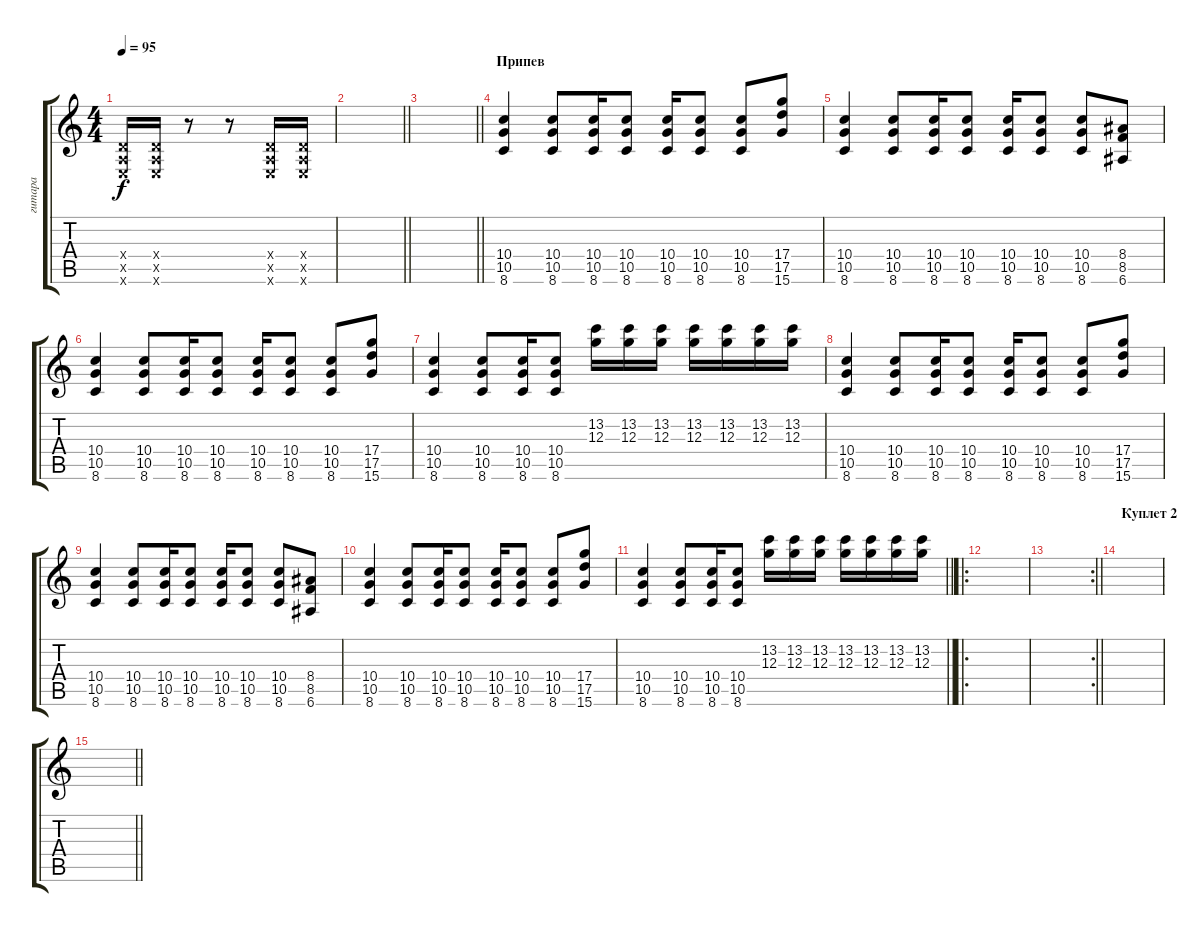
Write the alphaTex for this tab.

\track ("гитара" "гитара") {instrument distortionguitar}
\staff {score tabs}
\tuning (E4 B3 G3 D3 A2 E2) {hide}
\ts (4 4)
\tempo 95
\clef g2
\ks c
(0.4{x} 0.5{x} 0.6{x}).16{dy f} (0.4{x} 0.5{x} 0.6{x}).16 r.8 r.8 (0.4{x} 0.5{x} 0.6{x}).16 (0.4{x} 0.5{x} 0.6{x}).16 |
\barLineRight lightlight
|
\barLineRight lightlight
|
\section ("" "Припев")
(10.4 10.5 8.6).4{volume 13} (10.4 10.5 8.6).8 (10.4 10.5 8.6).16 (10.4 10.5 8.6).8 (10.4 10.5 8.6).16 (10.4 10.5 8.6).8 (10.4 10.5 8.6).8 (17.4 17.5 15.6).8 |
(10.4 10.5 8.6).4 (10.4 10.5 8.6).8 (10.4 10.5 8.6).16 (10.4 10.5 8.6).8 (10.4 10.5 8.6).16 (10.4 10.5 8.6).8 (10.4 10.5 8.6).8 (8.4 8.5 6.6).8 |
(10.4 10.5 8.6).4 (10.4 10.5 8.6).8 (10.4 10.5 8.6).16 (10.4 10.5 8.6).8 (10.4 10.5 8.6).16 (10.4 10.5 8.6).8 (10.4 10.5 8.6).8 (17.4 17.5 15.6).8 |
(10.4 10.5 8.6).4 (10.4 10.5 8.6).8 (10.4 10.5 8.6).16 (10.4 10.5 8.6).8 (13.2 12.3).16 (13.2 12.3).16 (13.2 12.3).16 (13.2 12.3).16 (13.2 12.3).16 (13.2 12.3).16 (13.2 12.3).16 |
(10.4 10.5 8.6).4 (10.4 10.5 8.6).8 (10.4 10.5 8.6).16 (10.4 10.5 8.6).8 (10.4 10.5 8.6).16 (10.4 10.5 8.6).8 (10.4 10.5 8.6).8 (17.4 17.5 15.6).8 |
(10.4 10.5 8.6).4 (10.4 10.5 8.6).8 (10.4 10.5 8.6).16 (10.4 10.5 8.6).8 (10.4 10.5 8.6).16 (10.4 10.5 8.6).8 (10.4 10.5 8.6).8 (8.4 8.5 6.6).8 |
(10.4 10.5 8.6).4 (10.4 10.5 8.6).8 (10.4 10.5 8.6).16 (10.4 10.5 8.6).8 (10.4 10.5 8.6).16 (10.4 10.5 8.6).8 (10.4 10.5 8.6).8 (17.4 17.5 15.6).8 |
\barLineRight lightlight
(10.4 10.5 8.6).4 (10.4 10.5 8.6).8 (10.4 10.5 8.6).16 (10.4 10.5 8.6).8 (13.2 12.3).16 (13.2 12.3).16 (13.2 12.3).16 (13.2 12.3).16 (13.2 12.3).16 (13.2 12.3).16 (13.2 12.3).16 |
\ro
|
\rc 2
\barLineRight lightlight
|
\section ("" "Куплет 2")
|
\barLineRight lightlight
